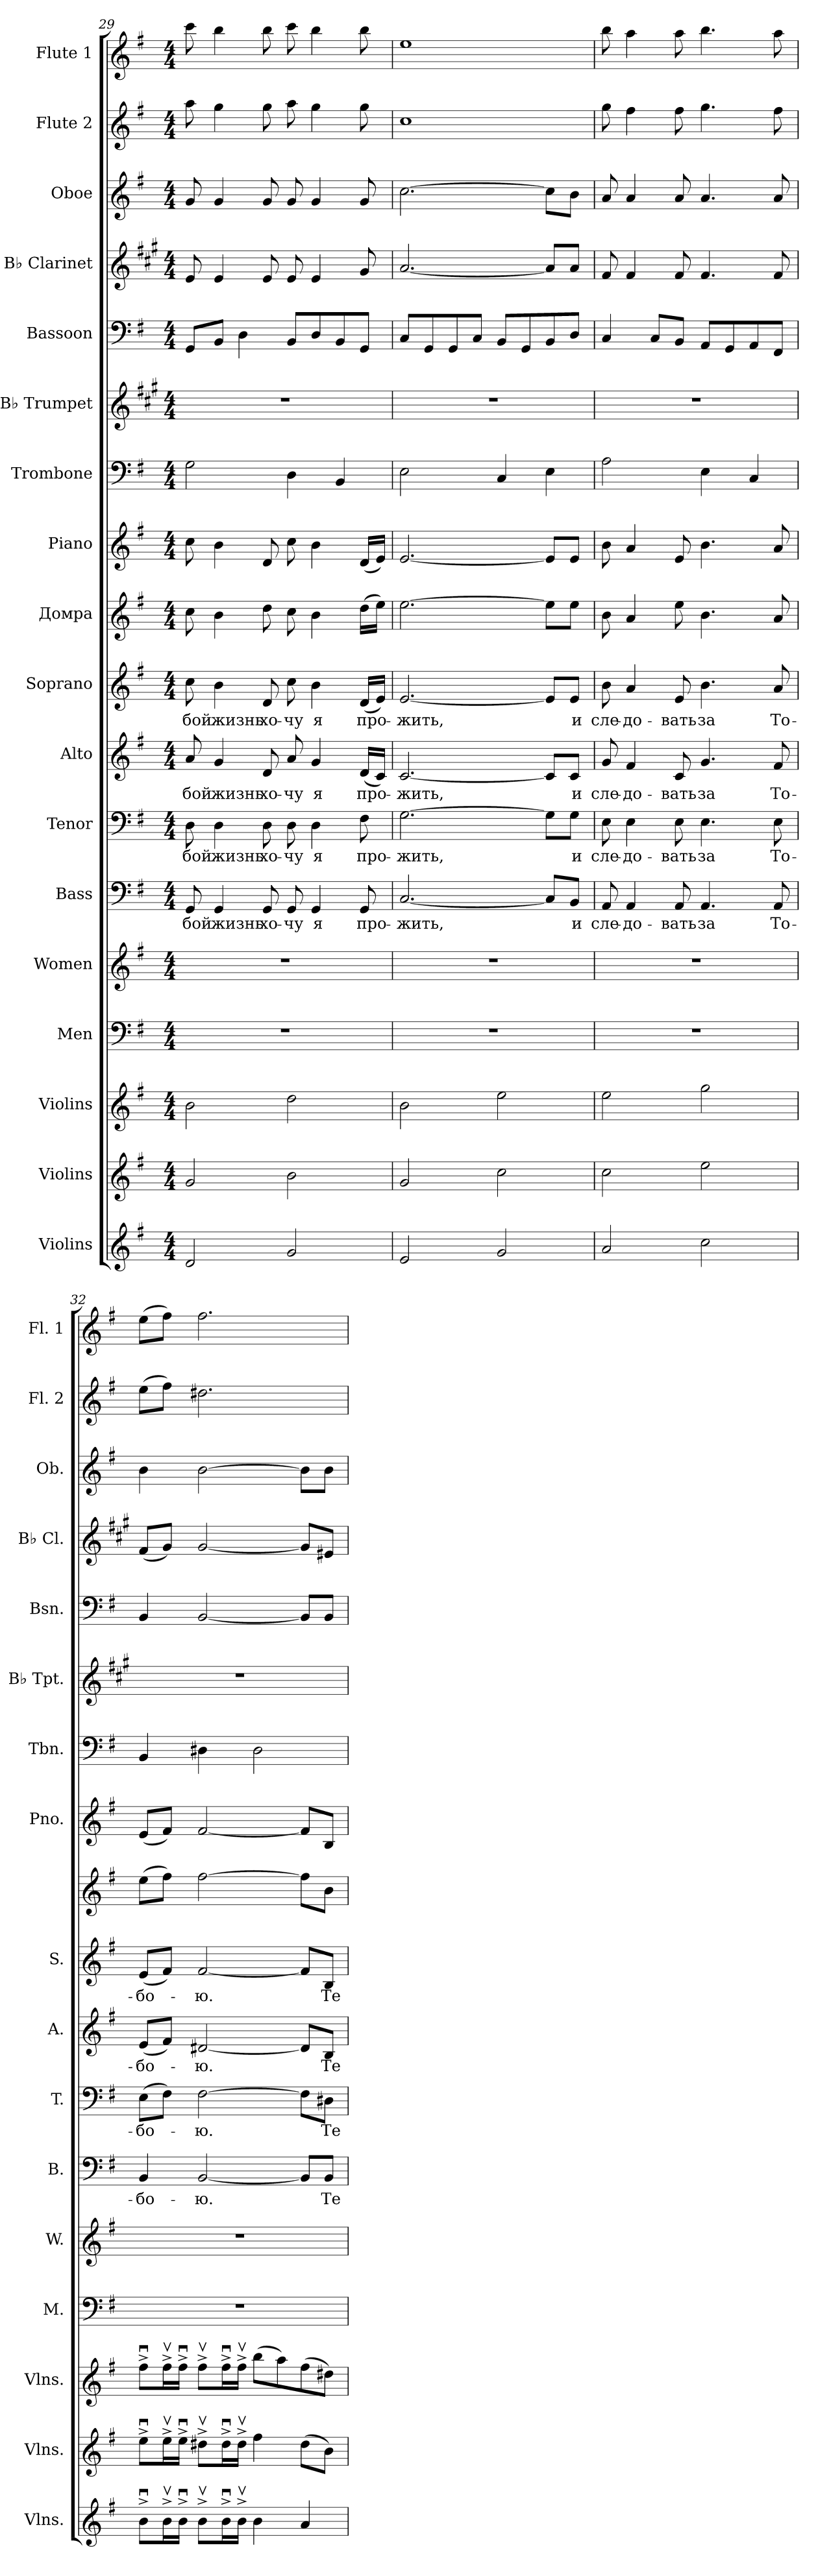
**kern	**kern	**kern	**kern	**kern	**kern	**text	**kern	**text	**kern	**text	**kern	**text	**kern	**kern	**kern	**kern	**kern	**kern	**kern	**kern	**kern
*part18	*part17	*part16	*part15	*part14	*part13	*part13	*part12	*part12	*part11	*part11	*part10	*part10	*part9	*part8	*part7	*part6	*part5	*part4	*part3	*part2	*part1
*staff18	*staff17	*staff16	*staff15	*staff14	*staff13	*staff13	*staff12	*staff12	*staff11	*staff11	*staff10	*staff10	*staff9	*staff8	*staff7	*staff6	*staff5	*staff4	*staff3	*staff2	*staff1
*I"Violins	*I"Violins	*I"Violins	*I"Men	*I"Women	*I"Bass	*	*I"Tenor	*	*I"Alto	*	*I"Soprano	*	*I"Домра	*I"Piano	*I"Trombone	*I"B♭ Trumpet	*I"Bassoon	*I"B♭ Clarinet	*I"Oboe	*I"Flute 2	*I"Flute 1
*I'Vlns.	*I'Vlns.	*I'Vlns.	*I'M.	*I'W.	*I'B.	*	*I'T.	*	*I'A.	*	*I'S.	*	*	*I'Pno.	*I'Tbn.	*I'B♭ Tpt.	*I'Bsn.	*I'B♭ Cl.	*I'Ob.	*I'Fl. 2	*I'Fl. 1
*clefG2	*clefG2	*clefG2	*clefF4	*clefG2	*clefF4	*	*clefF4	*	*clefG2	*	*clefG2	*	*clefG2	*clefG2	*clefF4	*clefG2	*clefF4	*clefG2	*clefG2	*clefG2	*clefG2
*	*	*	*	*	*	*	*	*	*	*	*	*	*	*	*	*ITrd1c2	*	*ITrd1c2	*	*	*
*k[f#]	*k[f#]	*k[f#]	*k[f#]	*k[f#]	*k[f#]	*	*k[f#]	*	*k[f#]	*	*k[f#]	*	*k[f#]	*k[f#]	*k[f#]	*k[f#]	*k[f#]	*k[f#]	*k[f#]	*k[f#]	*k[f#]
*M4/4	*M4/4	*M4/4	*M4/4	*M4/4	*M4/4	*	*M4/4	*	*M4/4	*	*M4/4	*	*M4/4	*M4/4	*M4/4	*M4/4	*M4/4	*M4/4	*M4/4	*M4/4	*M4/4
=29	=29	=29	=29	=29	=29	=29	=29	=29	=29	=29	=29	=29	=29	=29	=29	=29	=29	=29	=29	=29	=29
!	!	!	!	!	!	!LO:LY:b	!	!LO:LY:b	!	!LO:LY:b	!	!LO:LY:b	!	!	!	!	!	!	!	!	!
2d/	2g/	2b\	1r	1r	8GG/	-бой	8D\	-бой	8a/	-бой	8cc\	-бой	8cc\	8cc\	2G\	1r	8GG/L	8d/	8g/	8aa\	8ccc\
!	!	!	!	!	!	!LO:LY:b	!	!LO:LY:b	!	!LO:LY:b	!	!LO:LY:b	!	!	!	!	!	!	!	!	!
.	.	.	.	.	4GG/	жизнь	4D\	жизнь	4g/	жизнь	4b\	жизнь	4b\	4b\	.	.	8BB/J	4d/	4g/	4gg\	4bb\
.	.	.	.	.	.	.	.	.	.	.	.	.	.	.	.	.	4D\	.	.	.	.
!	!	!	!	!	!	!LO:LY:b	!	!LO:LY:b	!	!LO:LY:b	!	!LO:LY:b	!	!	!	!	!	!	!	!	!
.	.	.	.	.	8GG/	хо-	8D\	хо-	8d/	хо-	8d/	хо-	8dd\	8d/	.	.	.	8d/	8g/	8gg\	8bb\
!	!	!	!	!	!	!LO:LY:b	!	!LO:LY:b	!	!LO:LY:b	!	!LO:LY:b	!	!	!	!	!	!	!	!	!
2g/	2b\	2dd\	.	.	8GG/	-чу	8D\	-чу	8a/	-чу	8cc\	-чу	8cc\	8cc\	4D\	.	8BB/L	8d/	8g/	8aa\	8ccc\
!	!	!	!	!	!	!LO:LY:b	!	!LO:LY:b	!	!LO:LY:b	!	!LO:LY:b	!	!	!	!	!	!	!	!	!
.	.	.	.	.	4GG/	я	4D\	я	4g/	я	4b\	я	4b\	4b\	.	.	8D/	4d/	4g/	4gg\	4bb\
.	.	.	.	.	.	.	.	.	.	.	.	.	.	.	4BB/	.	8BB/	.	.	.	.
!	!	!	!	!	!	!LO:LY:b	!	!LO:LY:b	!	!LO:LY:b	!	!LO:LY:b	!	!	!	!	!	!	!	!	!
.	.	.	.	.	8GG/	про-	8F#\	про-	(<16d/LL	про-	(<16d/LL	про-	(>16dd\LL	(<16d/LL	.	.	8GG/J	8f#/	8g/	8gg\	8bb\
.	.	.	.	.	.	.	.	.	16c/JJ)	.	16e/JJ)	.	16ee\JJ)	16e/JJ)	.	.	.	.	.	.	.
=30	=30	=30	=30	=30	=30	=30	=30	=30	=30	=30	=30	=30	=30	=30	=30	=30	=30	=30	=30	=30	=30
!	!	!	!	!	!	!LO:LY:b	!	!LO:LY:b	!	!LO:LY:b	!	!LO:LY:b	!	!	!	!	!	!	!	!	!
2e/	2g/	2b\	1r	1r	[2.C/	-жить,	[2.G\	-жить,	[2.c/	-жить,	[2.e/	-жить,	[2.ee\	[2.e/	2E\	1r	8C/L	[2.g/	[2.cc\	1cc	1ee
.	.	.	.	.	.	.	.	.	.	.	.	.	.	.	.	.	8GG/	.	.	.	.
.	.	.	.	.	.	.	.	.	.	.	.	.	.	.	.	.	8GG/	.	.	.	.
.	.	.	.	.	.	.	.	.	.	.	.	.	.	.	.	.	8C/J	.	.	.	.
2g/	2cc\	2ee\	.	.	.	.	.	.	.	.	.	.	.	.	4C/	.	8BB/L	.	.	.	.
.	.	.	.	.	.	.	.	.	.	.	.	.	.	.	.	.	8GG/	.	.	.	.
.	.	.	.	.	8C/L]	.	8G\L]	.	8c/L]	.	8e/L]	.	8ee\L]	8e/L]	4E\	.	8BB/	8g/L]	8cc\L]	.	.
!	!	!	!	!	!	!LO:LY:b	!	!LO:LY:b	!	!LO:LY:b	!	!LO:LY:b	!	!	!	!	!	!	!	!	!
.	.	.	.	.	8BB/J	и	8G\J	и	8c/J	и	8e/J	и	8ee\J	8e/J	.	.	8D/J	8g/J	8b\J	.	.
=31	=31	=31	=31	=31	=31	=31	=31	=31	=31	=31	=31	=31	=31	=31	=31	=31	=31	=31	=31	=31	=31
!	!	!	!	!	!	!LO:LY:b	!	!LO:LY:b	!	!LO:LY:b	!	!LO:LY:b	!	!	!	!	!	!	!	!	!
2a/	2cc\	2ee\	1r	1r	8AA/	сле-	8E\	сле-	8g/	сле-	8b\	сле-	8b\	8b\	2A\	1r	4C/	8e/	8a/	8gg\	8bb\
!	!	!	!	!	!	!LO:LY:b	!	!LO:LY:b	!	!LO:LY:b	!	!LO:LY:b	!	!	!	!	!	!	!	!	!
.	.	.	.	.	4AA/	-до-	4E\	-до-	4f#/	-до-	4a/	-до-	4a/	4a/	.	.	.	4e/	4a/	4ff#\	4aa\
.	.	.	.	.	.	.	.	.	.	.	.	.	.	.	.	.	8C/L	.	.	.	.
!	!	!	!	!	!	!LO:LY:b	!	!LO:LY:b	!	!LO:LY:b	!	!LO:LY:b	!	!	!	!	!	!	!	!	!
.	.	.	.	.	8AA/	-вать	8E\	-вать	8c/	-вать	8e/	-вать	8ee\	8e/	.	.	8BB/J	8e/	8a/	8ff#\	8aa\
!	!	!	!	!	!	!LO:LY:b	!	!LO:LY:b	!	!LO:LY:b	!	!LO:LY:b	!	!	!	!	!	!	!	!	!
2cc\	2ee\	2gg\	.	.	4.AA/	за	4.E\	за	4.g/	за	4.b\	за	4.b\	4.b\	4E\	.	8AA/L	4.e/	4.a/	4.gg\	4.bb\
.	.	.	.	.	.	.	.	.	.	.	.	.	.	.	.	.	8GG/	.	.	.	.
.	.	.	.	.	.	.	.	.	.	.	.	.	.	.	4C/	.	8AA/	.	.	.	.
!	!	!	!	!	!	!LO:LY:b	!	!LO:LY:b	!	!LO:LY:b	!	!LO:LY:b	!	!	!	!	!	!	!	!	!
.	.	.	.	.	8AA/	То-	8E\	То-	8f#/	То-	8a/	То-	8a/	8a/	.	.	8FF#/J	8e/	8a/	8ff#\	8aa\
!!LO:PB:g=z
=32	=32	=32	=32	=32	=32	=32	=32	=32	=32	=32	=32	=32	=32	=32	=32	=32	=32	=32	=32	=32	=32
!	!	!	!	!	!	!LO:LY:b	!	!LO:LY:b	!	!LO:LY:b	!	!LO:LY:b	!	!	!	!	!	!	!	!	!
8bu^\L	8eeu^\L	8ff#u^\L	1r	1r	4BB/	-бо-	(>8E\L	-бо-	(<8e/L	-бо-	(<8e/L	-бо-	(>8ee\L	(<8e/L	4BB/	1r	4BB/	(<8e/L	4b\	(>8ee\L	(>8ee\L
16bv^\L	16eev^\L	16ff#v^\L	.	.	.	.	8F#\J)	.	8f#/J)	.	8f#/J)	.	8ff#\J)	8f#/J)	.	.	.	8f#/J)	.	8ff#\J)	8ff#\J)
16bu^\JJ	16eeu^\JJ	16ff#u^\JJ	.	.	.	.	.	.	.	.	.	.	.	.	.	.	.	.	.	.	.
!	!	!	!	!	!	!LO:LY:b	!	!LO:LY:b	!	!LO:LY:b	!	!LO:LY:b	!	!	!	!	!	!	!	!	!
8bv^\L	8dd#Xv^\L	8ff#v^\L	.	.	[2BB/	-ю.	[2F#\	-ю.	[2d#X/	-ю.	[2f#/	-ю.	[2ff#\	[2f#/	4D#X\	.	[2BB/	[2f#/	[2b\	2.dd#X\	2.ff#\
16bu^\L	16dd#u^\L	16ff#u^\L	.	.	.	.	.	.	.	.	.	.	.	.	.	.	.	.	.	.	.
16bv^\JJ	16dd#v^\JJ	16ff#v^\JJ	.	.	.	.	.	.	.	.	.	.	.	.	.	.	.	.	.	.	.
4b\	4ff#\	(>8bb\L	.	.	.	.	.	.	.	.	.	.	.	.	2D#\	.	.	.	.	.	.
.	.	8aa\)	.	.	.	.	.	.	.	.	.	.	.	.	.	.	.	.	.	.	.
4a/	(>8dd#\L	(>8ff#\	.	.	8BB/L]	.	8F#\L]	.	8d#/L]	.	8f#/L]	.	8ff#\L]	8f#/L]	.	.	8BB/L]	8f#/L]	8b\L]	.	.
!	!	!	!	!	!	!LO:LY:b	!	!LO:LY:b	!	!LO:LY:b	!	!LO:LY:b	!	!	!	!	!	!	!	!	!
.	8b\J)	8dd#X\J)	.	.	8BB/J	Те-	8D#X\J	Те-	8B/J	Те-	8B/J	Те-	8b\J	8B/J	.	.	8BB/J	8d#X/J	8b\J	.	.
=	=	=	=	=	=	=	=	=	=	=	=	=	=	=	=	=	=	=	=	=	=
*-	*-	*-	*-	*-	*-	*-	*-	*-	*-	*-	*-	*-	*-	*-	*-	*-	*-	*-	*-	*-	*-
